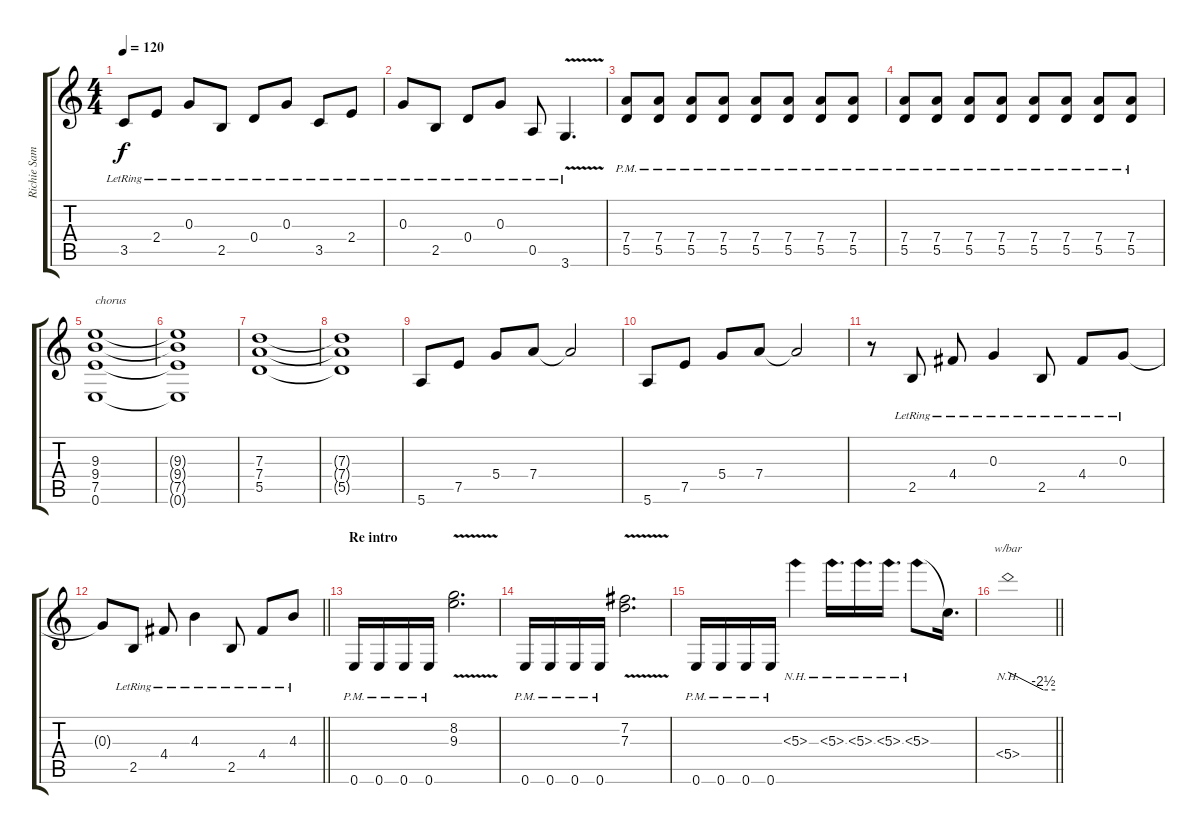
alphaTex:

\track ("Richie Sambora (Lead Guitar)" "Richie Sam") {instrument overdrivenguitar}
\staff {score tabs}
\tuning (E4 B3 G3 D3 A2 E2) {hide}
\ts (4 4)
\tempo 120
\clef g2
\ks c
3.5{lr}.8{dy f instrument electricguitarclean} 2.4{lr}.8 0.3{lr}.8 2.5{lr}.8 0.4{lr}.8 0.3{lr}.8 3.5{lr}.8 2.4{lr}.8 |
0.3{lr}.8 2.5{lr}.8 0.4{lr}.8 0.3{lr}.8 0.5{lr}.8 3.6{v lr}.4{d} |
(7.4{pm} 5.5{pm}).8{instrument overdrivenguitar} (7.4{pm} 5.5{pm}).8 (7.4{pm} 5.5{pm}).8 (7.4{pm} 5.5{pm}).8 (7.4{pm} 5.5{pm}).8 (7.4{pm} 5.5{pm}).8 (7.4{pm} 5.5{pm}).8 (7.4{pm} 5.5{pm}).8 |
(7.4{pm} 5.5{pm}).8 (7.4{pm} 5.5{pm}).8 (7.4{pm} 5.5{pm}).8 (7.4{pm} 5.5{pm}).8 (7.4{pm} 5.5{pm}).8 (7.4{pm} 5.5{pm}).8 (7.4{pm} 5.5{pm}).8 (7.4{pm} 5.5{pm}).8 |
(9.3 9.4 7.5 0.6).1{txt "chorus"} |
(9.3{t} 9.4{t} 7.5{t} 0.6{t}).1 |
(7.3 7.4 5.5).1 |
(7.3{t} 7.4{t} 5.5{t}).1 |
5.6.8 7.5.8 5.4.8 7.4.8 7.4{t}.2 |
5.6.8 7.5.8 5.4.8 7.4.8 7.4{t}.2 |
r.8 2.5{lr}.8{instrument electricguitarclean} 4.4{lr}.8 0.3{lr}.4 2.5{lr}.8 4.4{lr}.8 0.3{lr}.8 |
\barLineRight lightlight
0.3{t}.8 2.5{lr}.8 4.4{lr}.8 4.3{lr}.4 2.5{lr}.8 4.4{lr}.8 4.3{lr}.8 |
\section ("" "Re intro")
0.6{pm}.16{instrument overdrivenguitar} 0.6{pm}.16 0.6{pm}.16 0.6{pm}.16 (8.2 9.3{v}).2{d} |
0.6{pm}.16 0.6{pm}.16 0.6{pm}.16 0.6{pm}.16 (7.2 7.3{v}).2{d} |
0.6{pm}.16 0.6{pm}.16 0.6{pm}.16 0.6{pm}.16 5.3{nh}.4 5.3{nh}.16{d} 5.3{nh}.16{d} 5.3{nh}.16{d} 5.3{nh}.8 5.3{t}.16{d} |
\barLineRight lightlight
5.4{nh}.1{tbe (custom default 0 0 45 -10 60 -10)}
